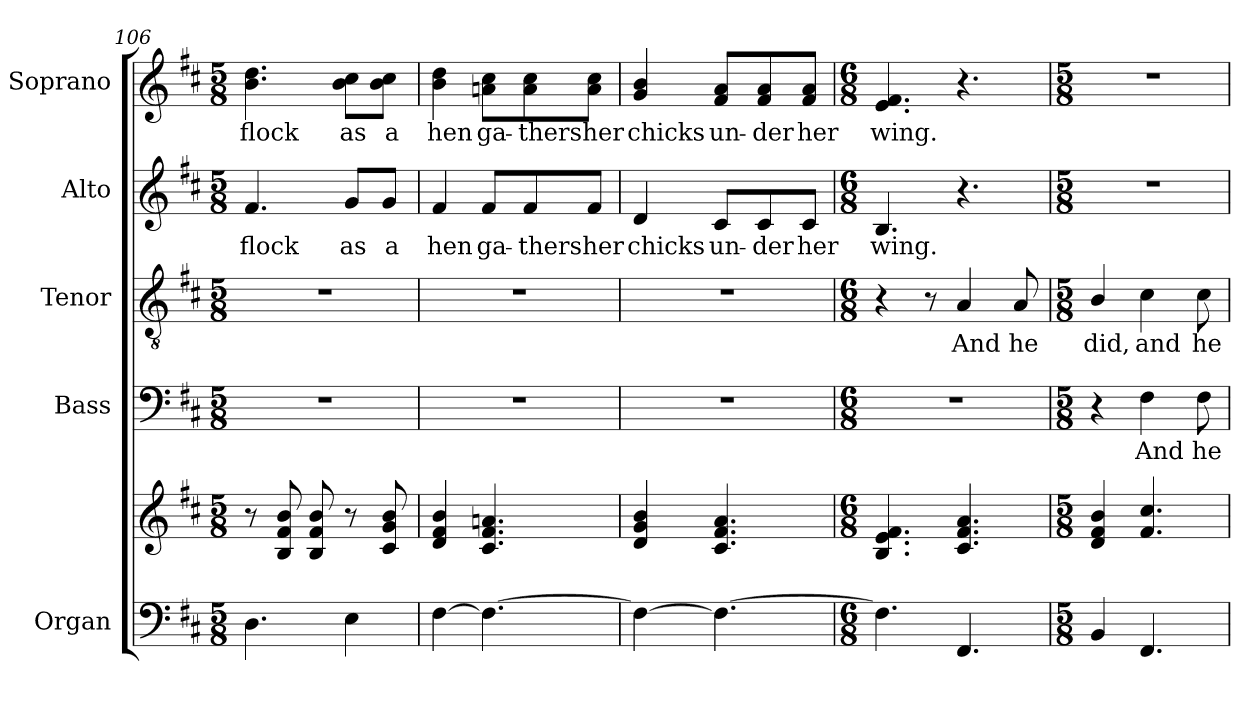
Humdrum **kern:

**kern	**kern	**kern	**text	**kern	**text	**kern	**text	**kern	**text
*part5	*part5	*part4	*part4	*part3	*part3	*part2	*part2	*part1	*part1
*staff6	*staff5	*staff4	*staff4	*staff3	*staff3	*staff2	*staff2	*staff1	*staff1
*I"Organ	*	*I"Bass	*	*I"Tenor	*	*I"Alto	*	*I"Soprano	*
*I'Org.	*	*I'B.	*	*I'T.	*	*I'A.	*	*I'S.	*
*clefF4	*clefG2	*clefF4	*	*clefGv2	*	*clefG2	*	*clefG2	*
*	*	*	*	*ITrd7c12	*	*	*	*	*
*k[f#c#]	*k[f#c#]	*k[f#c#]	*	*k[f#c#]	*	*k[f#c#]	*	*k[f#c#]	*
*D:	*D:	*D:	*	*D:	*	*D:	*	*D:	*
*M5/8	*M5/8	*M5/8	*	*M5/8	*	*M5/8	*	*M5/8	*
=106	=106	=106	=106	=106	=106	=106	=106	=106	=106
!	!	!LO:N:vis=1	!	!LO:N:vis=1	!	!	!	!	!
!	!	!	!	!	!	!	!LO:LY:b:color=#000000	!	!
!	!	!	!	!	!	!	!	!	!LO:LY:b:color=#000000
4.Di\	8r	8%5r	.	8%5r	.	4.f#i/	flock	4.bi\ 4.ddi	flock
.	8Bi/ 8f#i 8bi	.	.	.	.	.	.	.	.
.	8Bi/ 8f#i 8bi	.	.	.	.	.	.	.	.
!	!	!	!	!	!	!	!LO:LY:b:color=#000000	!	!
!	!	!	!	!	!	!	!	!	!LO:LY:b:color=#000000
4Ei\	8r	.	.	.	.	8gi/L	as	8bi\ 8cc#i\L	as
!	!	!	!	!	!	!	!LO:LY:b:color=#000000	!	!
!	!	!	!	!	!	!	!	!	!LO:LY:b:color=#000000
.	8c#i/ 8gi 8bi	.	.	.	.	8gi/J	a	8bi\ 8cc#i\J	a
=107	=107	=107	=107	=107	=107	=107	=107	=107	=107
!	!	!LO:N:vis=1	!	!LO:N:vis=1	!	!	!	!	!
!	!	!	!	!	!	!	!LO:LY:b:color=#000000	!	!
!	!	!	!	!	!	!	!	!	!LO:LY:b:color=#000000
[4F#i\	4di/ 4f#i 4bi	8%5r	.	8%5r	.	4f#i/	hen	4bi\ 4ddi	hen
!	!	!	!	!	!	!	!LO:LY:b:color=#000000	!	!
!	!	!	!	!	!	!	!	!	!LO:LY:b:color=#000000
4.F#i\_	4.c#i/ 4.f#i 4.ani	.	.	.	.	8f#i/L	ga-	8ani\ 8cc#i\L	ga-
!	!	!	!	!	!	!	!LO:LY:b:color=#000000	!	!
!	!	!	!	!	!	!	!	!	!LO:LY:b:color=#000000
.	.	.	.	.	.	8f#i/	-thers	8ai\ 8cc#i\	-thers
!	!	!	!	!	!	!	!LO:LY:b:color=#000000	!	!
!	!	!	!	!	!	!	!	!	!LO:LY:b:color=#000000
.	.	.	.	.	.	8f#i/J	her	8ai\ 8cc#i\J	her
=108	=108	=108	=108	=108	=108	=108	=108	=108	=108
!	!	!LO:N:vis=1	!	!LO:N:vis=1	!	!	!	!	!
!	!	!	!	!	!	!	!LO:LY:b:color=#000000	!	!
!	!	!	!	!	!	!	!	!	!LO:LY:b:color=#000000
4F#i\_	4di/ 4gi 4bi	8%5r	.	8%5r	.	4di/	chicks	4gi/ 4bi	chicks
!	!	!	!	!	!	!	!LO:LY:b:color=#000000	!	!
!	!	!	!	!	!	!	!	!	!LO:LY:b:color=#000000
4.F#i\_	4.c#i/ 4.f#i 4.ai	.	.	.	.	8c#i/L	un-	8f#i/ 8ai/L	un-
!	!	!	!	!	!	!	!LO:LY:b:color=#000000	!	!
!	!	!	!	!	!	!	!	!	!LO:LY:b:color=#000000
.	.	.	.	.	.	8c#i/	-der	8f#i/ 8ai/	-der
!	!	!	!	!	!	!	!LO:LY:b:color=#000000	!	!
!	!	!	!	!	!	!	!	!	!LO:LY:b:color=#000000
.	.	.	.	.	.	8c#i/J	her	8f#i/ 8ai/J	her
!!LO:PB:g=z
=109	=109	=109	=109	=109	=109	=109	=109	=109	=109
*M6/8	*M6/8	*M6/8	*	*M6/8	*	*M6/8	*	*M6/8	*
!	!	!LO:N:vis=1	!	!	!	!	!	!	!
!	!	!	!	!	!	!	!LO:LY:b:color=#000000	!	!
!	!	!	!	!	!	!	!	!	!LO:LY:b:color=#000000
4.F#i\]	4.Bi/ 4.ei 4.f#i	2.r	.	4r	.	4.Bi/	wing.	4.ei/ 4.f#i	wing.
.	.	.	.	8r	.	.	.	.	.
!	!	!	!	!	!LO:LY:b:color=#000000	!	!	!	!
4.FF#i/	4.c#i/ 4.f#i 4.ai	.	.	4AAi/	And	4.r	.	4.r	.
!	!	!	!	!	!LO:LY:b:color=#000000	!	!	!	!
.	.	.	.	8AAi/	he	.	.	.	.
=110	=110	=110	=110	=110	=110	=110	=110	=110	=110
*M5/8	*M5/8	*M5/8	*	*M5/8	*	*M5/8	*	*M5/8	*
!	!	!	!	!	!LO:LY:b:color=#000000	!LO:N:vis=1	!	!LO:N:vis=1	!
4BBi/	4di/ 4f#i 4bi	4r	.	4BBi/	did,	8%5r	.	8%5r	.
!	!	!	!LO:LY:b:color=#000000	!	!	!	!	!	!
!	!	!	!	!	!LO:LY:b:color=#000000	!	!	!	!
4.FF#i/	4.f#i/ 4.cc#i	4F#i\	And	4C#i\	and	.	.	.	.
!	!	!	!LO:LY:b:color=#000000	!	!	!	!	!	!
!	!	!	!	!	!LO:LY:b:color=#000000	!	!	!	!
.	.	8F#i\	he	8C#i\	he	.	.	.	.
=	=	=	=	=	=	=	=	=	=
*-	*-	*-	*-	*-	*-	*-	*-	*-	*-
